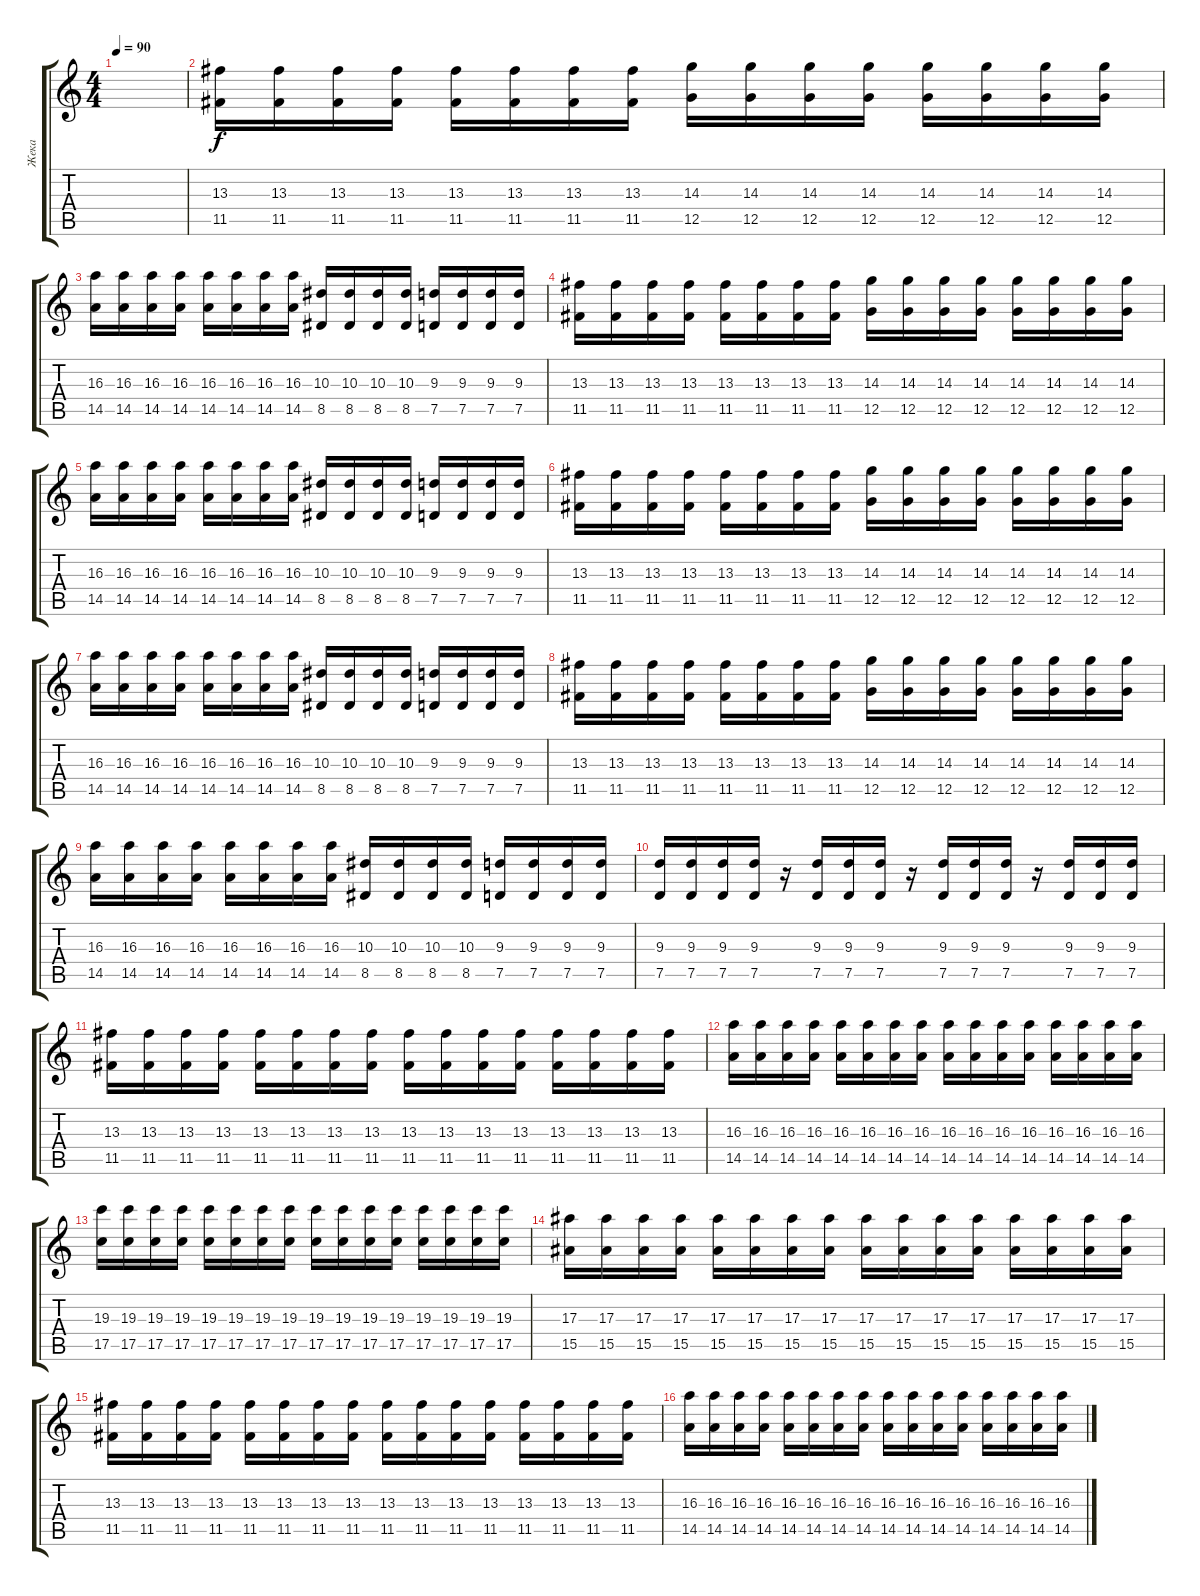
\track ("Жека" "Жека") {instrument overdrivenguitar}
\staff {score tabs}
\tuning (D4 A3 F3 C3 G2 C2) {hide}
\ts (4 4)
\tempo 90
\clef g2
\ks c
|
(13.3 11.5).16 (13.3 11.5).16 (13.3 11.5).16 (13.3 11.5).16 (13.3 11.5).16 (13.3 11.5).16 (13.3 11.5).16 (13.3 11.5).16 (14.3 12.5).16 (14.3 12.5).16 (14.3 12.5).16 (14.3 12.5).16 (14.3 12.5).16 (14.3 12.5).16 (14.3 12.5).16 (14.3 12.5).16 |
(16.3 14.5).16 (16.3 14.5).16 (16.3 14.5).16 (16.3 14.5).16 (16.3 14.5).16 (16.3 14.5).16 (16.3 14.5).16 (16.3 14.5).16 (10.3 8.5).16 (10.3 8.5).16 (10.3 8.5).16 (10.3 8.5).16 (9.3 7.5).16 (9.3 7.5).16 (9.3 7.5).16 (9.3 7.5).16 |
(13.3 11.5).16 (13.3 11.5).16 (13.3 11.5).16 (13.3 11.5).16 (13.3 11.5).16 (13.3 11.5).16 (13.3 11.5).16 (13.3 11.5).16 (14.3 12.5).16 (14.3 12.5).16 (14.3 12.5).16 (14.3 12.5).16 (14.3 12.5).16 (14.3 12.5).16 (14.3 12.5).16 (14.3 12.5).16 |
(16.3 14.5).16 (16.3 14.5).16 (16.3 14.5).16 (16.3 14.5).16 (16.3 14.5).16 (16.3 14.5).16 (16.3 14.5).16 (16.3 14.5).16 (10.3 8.5).16 (10.3 8.5).16 (10.3 8.5).16 (10.3 8.5).16 (9.3 7.5).16 (9.3 7.5).16 (9.3 7.5).16 (9.3 7.5).16 |
(13.3 11.5).16 (13.3 11.5).16 (13.3 11.5).16 (13.3 11.5).16 (13.3 11.5).16 (13.3 11.5).16 (13.3 11.5).16 (13.3 11.5).16 (14.3 12.5).16 (14.3 12.5).16 (14.3 12.5).16 (14.3 12.5).16 (14.3 12.5).16 (14.3 12.5).16 (14.3 12.5).16 (14.3 12.5).16 |
(16.3 14.5).16 (16.3 14.5).16 (16.3 14.5).16 (16.3 14.5).16 (16.3 14.5).16 (16.3 14.5).16 (16.3 14.5).16 (16.3 14.5).16 (10.3 8.5).16 (10.3 8.5).16 (10.3 8.5).16 (10.3 8.5).16 (9.3 7.5).16 (9.3 7.5).16 (9.3 7.5).16 (9.3 7.5).16 |
(13.3 11.5).16 (13.3 11.5).16 (13.3 11.5).16 (13.3 11.5).16 (13.3 11.5).16 (13.3 11.5).16 (13.3 11.5).16 (13.3 11.5).16 (14.3 12.5).16 (14.3 12.5).16 (14.3 12.5).16 (14.3 12.5).16 (14.3 12.5).16 (14.3 12.5).16 (14.3 12.5).16 (14.3 12.5).16 |
(16.3 14.5).16 (16.3 14.5).16 (16.3 14.5).16 (16.3 14.5).16 (16.3 14.5).16 (16.3 14.5).16 (16.3 14.5).16 (16.3 14.5).16 (10.3 8.5).16 (10.3 8.5).16 (10.3 8.5).16 (10.3 8.5).16 (9.3 7.5).16 (9.3 7.5).16 (9.3 7.5).16 (9.3 7.5).16 |
(9.3 7.5).16 (9.3 7.5).16 (9.3 7.5).16 (9.3 7.5).16 r.16 (9.3 7.5).16 (9.3 7.5).16 (9.3 7.5).16 r.16 (9.3 7.5).16 (9.3 7.5).16 (9.3 7.5).16 r.16 (9.3 7.5).16 (9.3 7.5).16 (9.3 7.5).16 |
(13.3 11.5).16 (13.3 11.5).16 (13.3 11.5).16 (13.3 11.5).16 (13.3 11.5).16 (13.3 11.5).16 (13.3 11.5).16 (13.3 11.5).16 (13.3 11.5).16 (13.3 11.5).16 (13.3 11.5).16 (13.3 11.5).16 (13.3 11.5).16 (13.3 11.5).16 (13.3 11.5).16 (13.3 11.5).16 |
(16.3 14.5).16 (16.3 14.5).16 (16.3 14.5).16 (16.3 14.5).16 (16.3 14.5).16 (16.3 14.5).16 (16.3 14.5).16 (16.3 14.5).16 (16.3 14.5).16 (16.3 14.5).16 (16.3 14.5).16 (16.3 14.5).16 (16.3 14.5).16 (16.3 14.5).16 (16.3 14.5).16 (16.3 14.5).16 |
(19.3 17.5).16 (19.3 17.5).16 (19.3 17.5).16 (19.3 17.5).16 (19.3 17.5).16 (19.3 17.5).16 (19.3 17.5).16 (19.3 17.5).16 (19.3 17.5).16 (19.3 17.5).16 (19.3 17.5).16 (19.3 17.5).16 (19.3 17.5).16 (19.3 17.5).16 (19.3 17.5).16 (19.3 17.5).16 |
(17.3 15.5).16 (17.3 15.5).16 (17.3 15.5).16 (17.3 15.5).16 (17.3 15.5).16 (17.3 15.5).16 (17.3 15.5).16 (17.3 15.5).16 (17.3 15.5).16 (17.3 15.5).16 (17.3 15.5).16 (17.3 15.5).16 (17.3 15.5).16 (17.3 15.5).16 (17.3 15.5).16 (17.3 15.5).16 |
(13.3 11.5).16 (13.3 11.5).16 (13.3 11.5).16 (13.3 11.5).16 (13.3 11.5).16 (13.3 11.5).16 (13.3 11.5).16 (13.3 11.5).16 (13.3 11.5).16 (13.3 11.5).16 (13.3 11.5).16 (13.3 11.5).16 (13.3 11.5).16 (13.3 11.5).16 (13.3 11.5).16 (13.3 11.5).16 |
(16.3 14.5).16 (16.3 14.5).16 (16.3 14.5).16 (16.3 14.5).16 (16.3 14.5).16 (16.3 14.5).16 (16.3 14.5).16 (16.3 14.5).16 (16.3 14.5).16 (16.3 14.5).16 (16.3 14.5).16 (16.3 14.5).16 (16.3 14.5).16 (16.3 14.5).16 (16.3 14.5).16 (16.3 14.5).16
